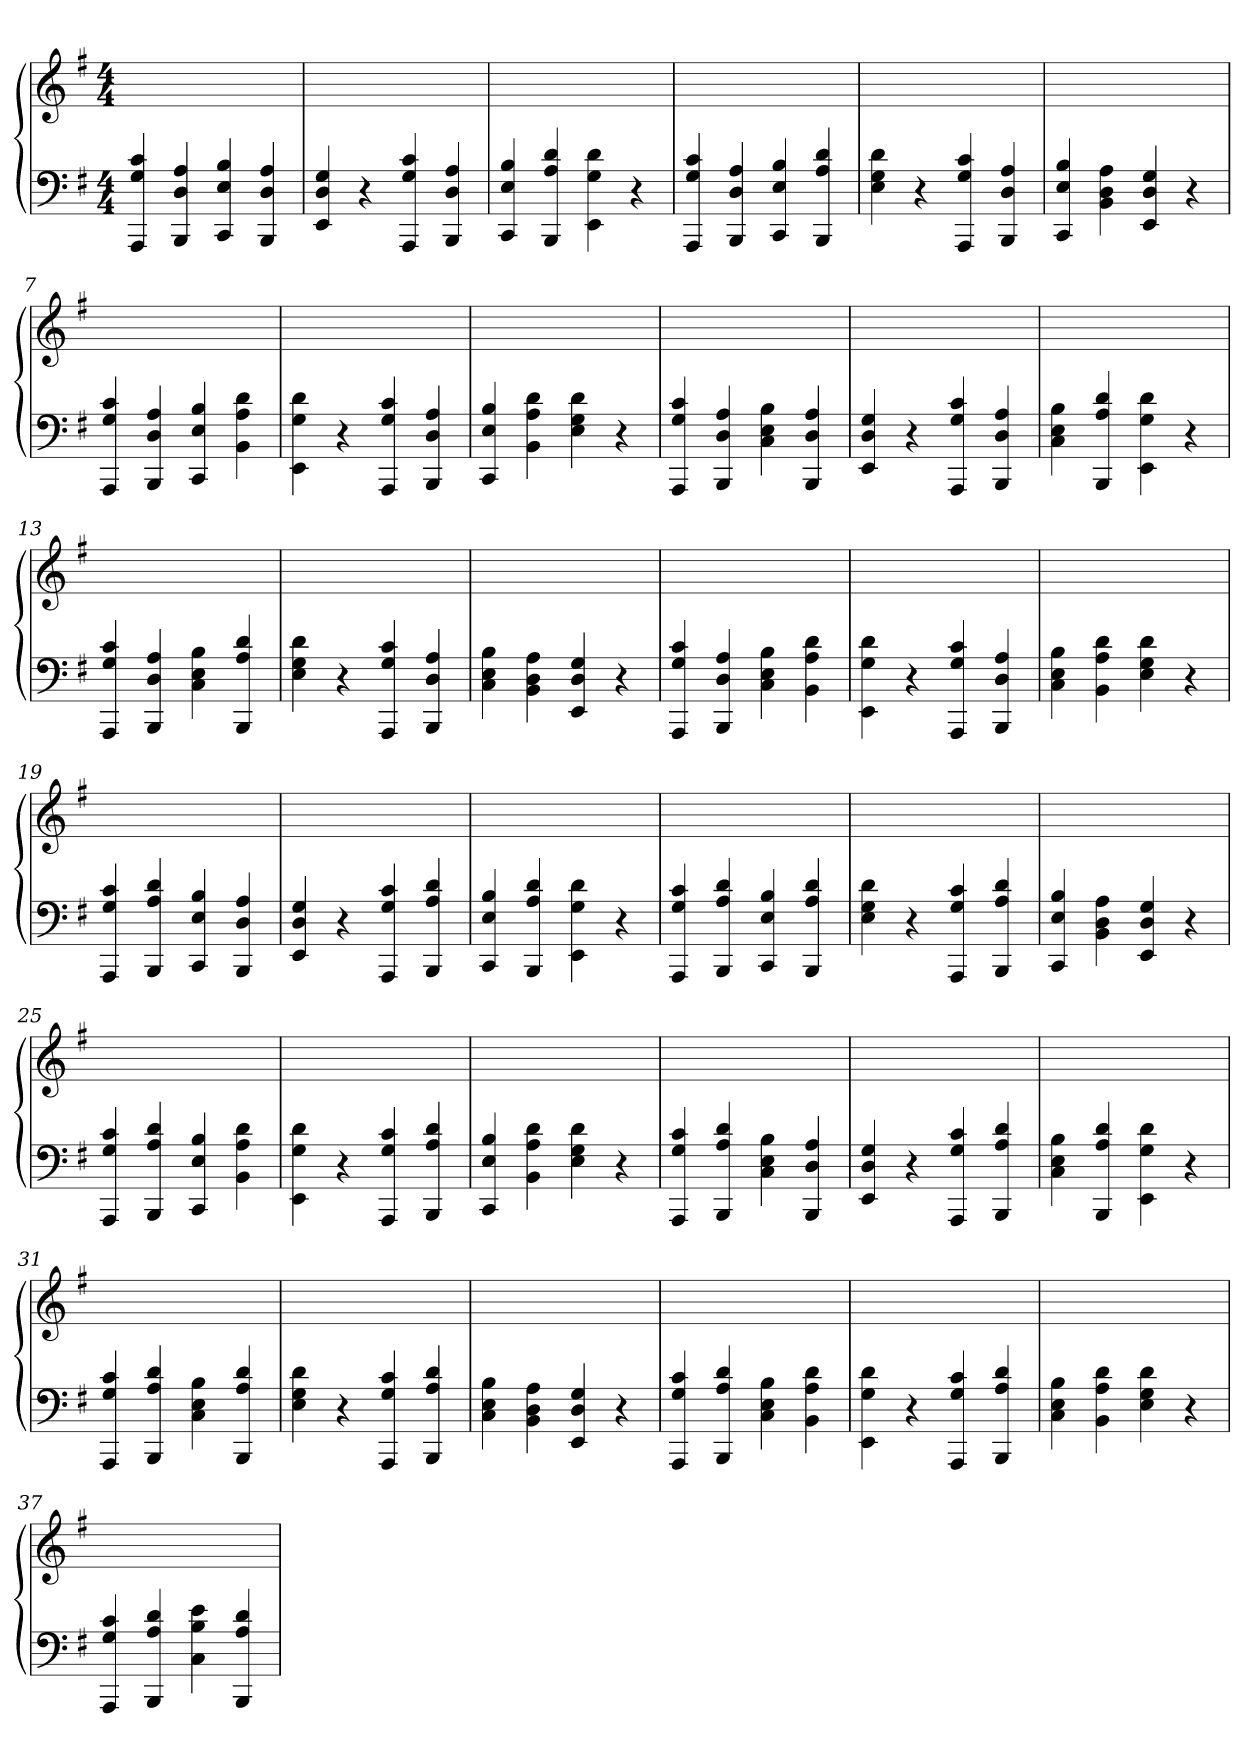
**kern	**kern
*part2	*part1
*staff2	*staff1
*clefF4	*clefG2
*k[f#]	*k[f#]
*G:	*G:
*M4/4	*M4/4
*MM60	*MM60
=1	=1
4AAA 4G 4c	1ryy
4BBB 4D 4A	.
4CC 4E 4B	.
4BBB 4D 4A	.
=2	=2
4EE 4D 4G	1ryy
4r	.
4AAA 4G 4c	.
4BBB 4D 4A	.
=3	=3
4CC 4E 4B	1ryy
4BBB 4A 4d	.
4EE 4G 4d	.
4r	.
=4	=4
4AAA 4G 4c	1ryy
4BBB 4D 4A	.
4CC 4E 4B	.
4BBB 4A 4d	.
=5	=5
4E 4G 4d	1ryy
4r	.
4AAA 4G 4c	.
4BBB 4D 4A	.
=6	=6
4CC 4E 4B	1ryy
4BB 4D 4A	.
4EE 4D 4G	.
4r	.
=7	=7
4AAA 4G 4c	1ryy
4BBB 4D 4A	.
4CC 4E 4B	.
4BB 4A 4d	.
=8	=8
4EE 4G 4d	1ryy
4r	.
4AAA 4G 4c	.
4BBB 4D 4A	.
=9	=9
4CC 4E 4B	1ryy
4BB 4A 4d	.
4E 4G 4d	.
4r	.
=10	=10
4AAA 4G 4c	1ryy
4BBB 4D 4A	.
4C 4E 4B	.
4BBB 4D 4A	.
=11	=11
4EE 4D 4G	1ryy
4r	.
4AAA 4G 4c	.
4BBB 4D 4A	.
=12	=12
4C 4E 4B	1ryy
4BBB 4A 4d	.
4EE 4G 4d	.
4r	.
=13	=13
4AAA 4G 4c	1ryy
4BBB 4D 4A	.
4C 4E 4B	.
4BBB 4A 4d	.
=14	=14
4E 4G 4d	1ryy
4r	.
4AAA 4G 4c	.
4BBB 4D 4A	.
=15	=15
4C 4E 4B	1ryy
4BB 4D 4A	.
4EE 4D 4G	.
4r	.
=16	=16
4AAA 4G 4c	1ryy
4BBB 4D 4A	.
4C 4E 4B	.
4BB 4A 4d	.
=17	=17
4EE 4G 4d	1ryy
4r	.
4AAA 4G 4c	.
4BBB 4D 4A	.
=18	=18
4C 4E 4B	1ryy
4BB 4A 4d	.
4E 4G 4d	.
4r	.
=19	=19
4AAA 4G 4c	1ryy
4BBB 4A 4d	.
4CC 4E 4B	.
4BBB 4D 4A	.
=20	=20
4EE 4D 4G	1ryy
4r	.
4AAA 4G 4c	.
4BBB 4A 4d	.
=21	=21
4CC 4E 4B	1ryy
4BBB 4A 4d	.
4EE 4G 4d	.
4r	.
=22	=22
4AAA 4G 4c	1ryy
4BBB 4A 4d	.
4CC 4E 4B	.
4BBB 4A 4d	.
=23	=23
4E 4G 4d	1ryy
4r	.
4AAA 4G 4c	.
4BBB 4A 4d	.
=24	=24
4CC 4E 4B	1ryy
4BB 4D 4A	.
4EE 4D 4G	.
4r	.
=25	=25
4AAA 4G 4c	1ryy
4BBB 4A 4d	.
4CC 4E 4B	.
4BB 4A 4d	.
=26	=26
4EE 4G 4d	1ryy
4r	.
4AAA 4G 4c	.
4BBB 4A 4d	.
=27	=27
4CC 4E 4B	1ryy
4BB 4A 4d	.
4E 4G 4d	.
4r	.
=28	=28
4AAA 4G 4c	1ryy
4BBB 4A 4d	.
4C 4E 4B	.
4BBB 4D 4A	.
=29	=29
4EE 4D 4G	1ryy
4r	.
4AAA 4G 4c	.
4BBB 4A 4d	.
=30	=30
4C 4E 4B	1ryy
4BBB 4A 4d	.
4EE 4G 4d	.
4r	.
=31	=31
4AAA 4G 4c	1ryy
4BBB 4A 4d	.
4C 4E 4B	.
4BBB 4A 4d	.
=32	=32
4E 4G 4d	1ryy
4r	.
4AAA 4G 4c	.
4BBB 4A 4d	.
=33	=33
4C 4E 4B	1ryy
4BB 4D 4A	.
4EE 4D 4G	.
4r	.
=34	=34
4AAA 4G 4c	1ryy
4BBB 4A 4d	.
4C 4E 4B	.
4BB 4A 4d	.
=35	=35
4EE 4G 4d	1ryy
4r	.
4AAA 4G 4c	.
4BBB 4A 4d	.
=36	=36
4C 4E 4B	1ryy
4BB 4A 4d	.
4E 4G 4d	.
4r	.
=37	=37
4AAA 4G 4c	1ryy
4BBB 4A 4d	.
4C 4B 4e	.
4BBB 4A 4d	.
=	=
*-	*-
